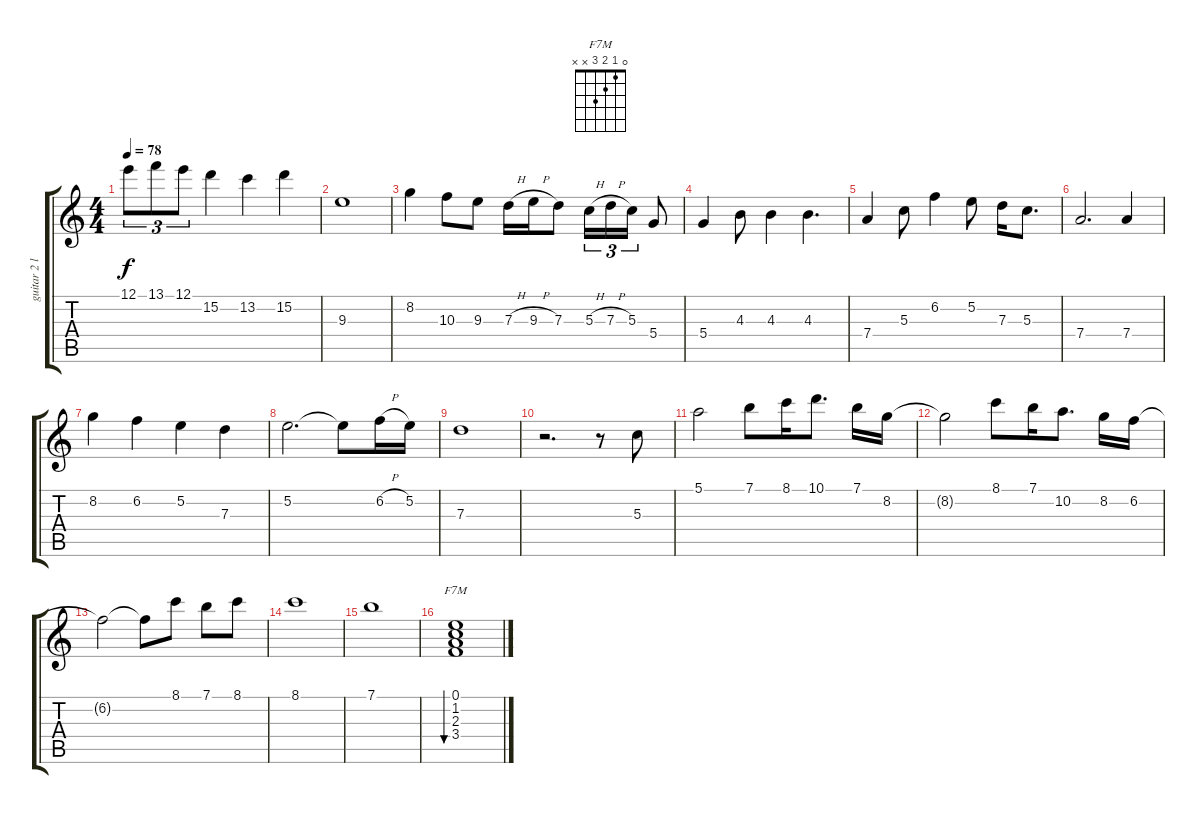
\track ("guitar 2 lead" "guitar 2 l") {instrument electricguitarjazz}
\staff {score tabs}
\tuning (E4 B3 G3 D3 A2 E2) {hide}
\chord ("F7M" 0 1 2 3 x x)
\ts (4 4)
\tempo 78
\clef g2
\ks c
12.1.8{tu (3 2) dy f} 13.1.8{tu (3 2)} 12.1.8{tu (3 2)} 15.2.4 13.2.4 15.2.4 |
9.3.1 |
8.2.4 10.3.8 9.3.8 7.3{h}.16 9.3{h}.16 7.3.8 5.3{h}.16{tu (3 2)} 7.3{h}.16{tu (3 2)} 5.3.16{tu (3 2)} 5.4.8 |
5.4.4 4.3.8 4.3.4 4.3.4{d} |
7.4.4 5.3.8 6.2.4 5.2.8 7.3.16 5.3.8{d} |
7.4.2{d} 7.4.4 |
8.2.4 6.2.4 5.2.4 7.3.4 |
5.2.2{d} 5.2{t}.8 6.2{h}.16 5.2.16 |
7.3.1 |
r.2{d} r.8 5.3.8{instrument acousticguitarsteel} |
5.1.2 7.1.8 8.1.16 10.1.8{d} 7.1.16 8.2.16 |
8.2{t}.2 8.1.8 7.1.16 10.2.8{d} 8.2.16 6.2.16 |
6.2{t}.2 6.2{t}.8 8.1.8 7.1.8 8.1.8 |
8.1.1 |
7.1.1 |
(0.1 1.2 2.3 3.4).1{bu 120 ch "F7M" instrument acousticguitarsteel}
